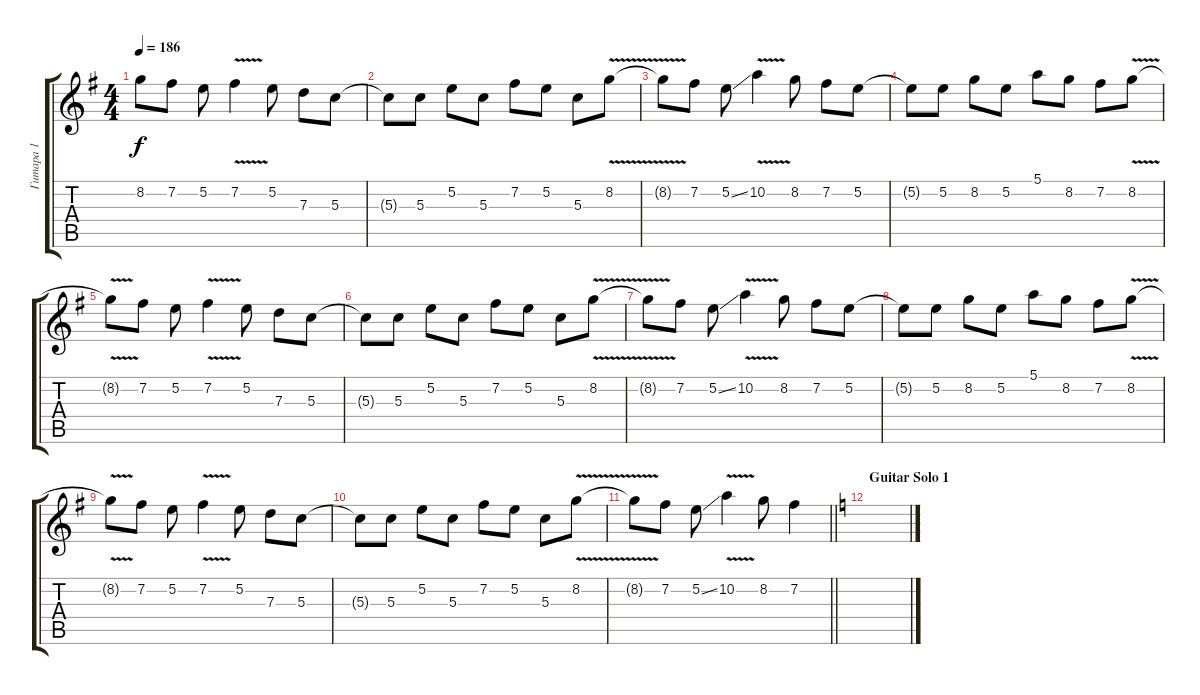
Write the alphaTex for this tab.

\track ("Гитара 1" "Гитара 1") {instrument distortionguitar}
\staff {score tabs}
\tuning (E4 B3 G3 D3 A2 E2) {hide}
\ts (4 4)
\tempo 186
\clef g2
\ks eminor
8.2{t}.8{dy f} 7.2.8 5.2.8 7.2{v}.4 5.2.8 7.3.8 5.3.8 |
5.3{t}.8 5.3.8 5.2.8 5.3.8 7.2.8 5.2.8 5.3.8 8.2{v}.8 |
8.2{t}.8 7.2.8 5.2{ss}.8 10.2{v}.4 8.2.8 7.2.8 5.2.8 |
5.2{t}.8 5.2.8 8.2.8 5.2.8 5.1.8 8.2.8 7.2.8 8.2{v}.8 |
8.2{t}.8 7.2.8 5.2.8 7.2{v}.4 5.2.8 7.3.8 5.3.8 |
5.3{t}.8 5.3.8 5.2.8 5.3.8 7.2.8 5.2.8 5.3.8 8.2{v}.8 |
8.2{t}.8 7.2.8 5.2{ss}.8 10.2{v}.4 8.2.8 7.2.8 5.2.8 |
5.2{t}.8 5.2.8 8.2.8 5.2.8 5.1.8 8.2.8 7.2.8 8.2{v}.8 |
8.2{t}.8 7.2.8 5.2.8 7.2{v}.4 5.2.8 7.3.8 5.3.8 |
5.3{t}.8 5.3.8 5.2.8 5.3.8 7.2.8 5.2.8 5.3.8 8.2{v}.8 |
\barLineRight lightlight
8.2{t}.8 7.2.8 5.2{ss}.8 10.2{v}.4 8.2.8 7.2.4 |
\section ("" "Guitar Solo 1")
\ks aminor
